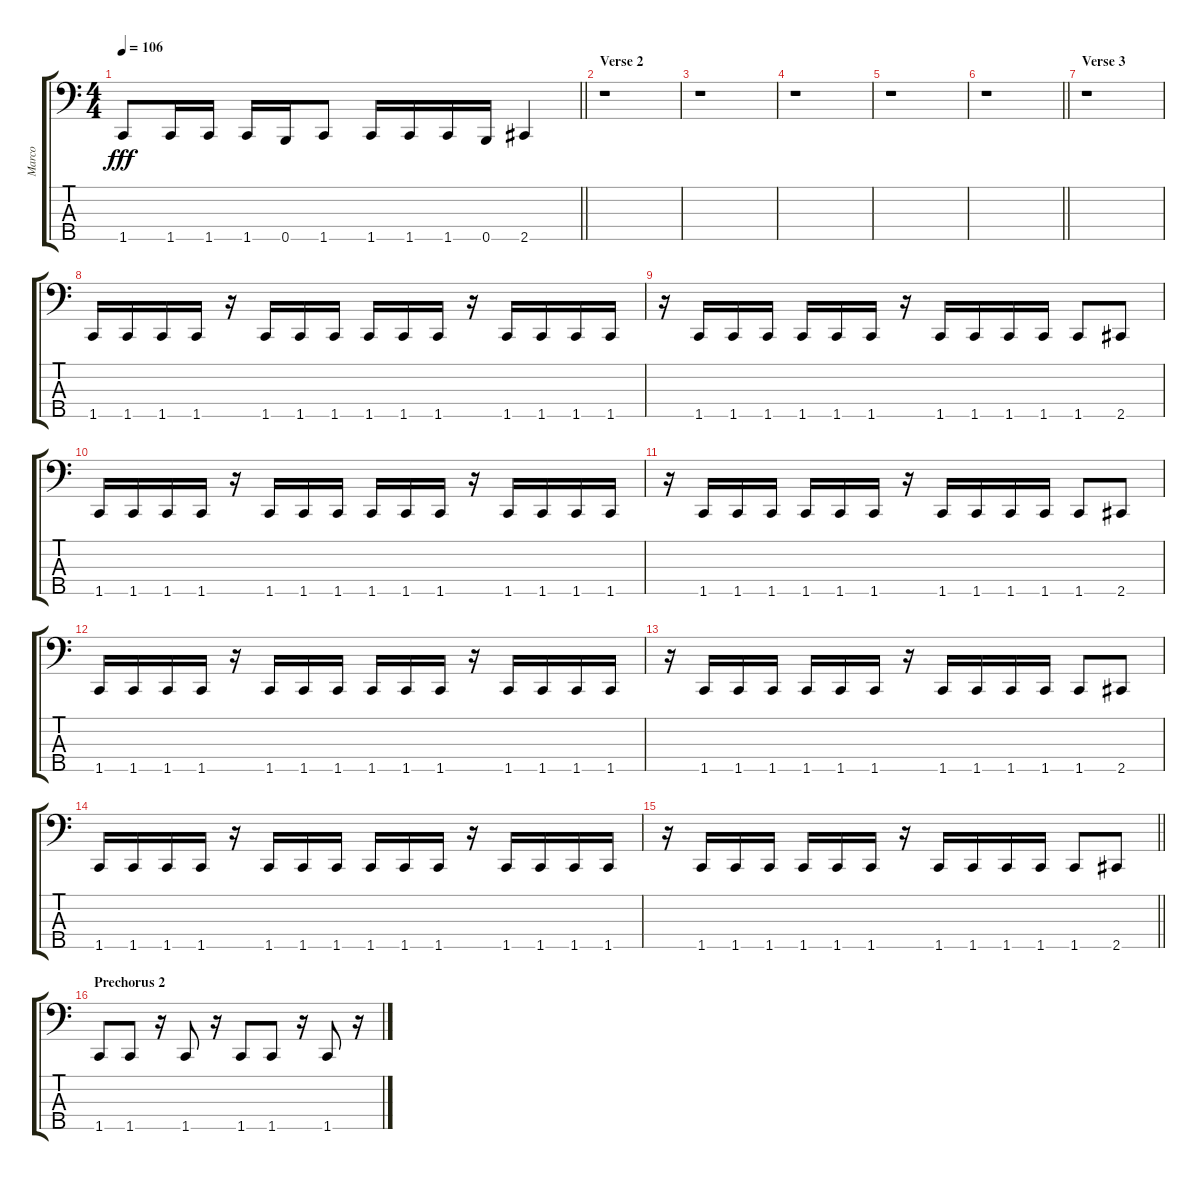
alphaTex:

\track ("Marco" "Marco") {instrument electricbassfinger}
\staff {score tabs}
\tuning (G2 D2 A1 E1 B0) {hide}
\ts (4 4)
\tempo 106
\clef f4
\barLineRight lightlight
\ks c
1.5.8{dy fff} 1.5.16 1.5.16 1.5.16 0.5.16 1.5.8 1.5.16 1.5.16 1.5.16 0.5.16 2.5.4 |
\section ("" "Verse 2")
r.1 |
r.1 |
r.1 |
r.1 |
\barLineRight lightlight
r.1 |
\section ("" "Verse 3")
r.1 |
1.5.16 1.5.16 1.5.16 1.5.16 r.16 1.5.16 1.5.16 1.5.16 1.5.16 1.5.16 1.5.16 r.16 1.5.16 1.5.16 1.5.16 1.5.16 |
r.16 1.5.16 1.5.16 1.5.16 1.5.16 1.5.16 1.5.16 r.16 1.5.16 1.5.16 1.5.16 1.5.16 1.5.8 2.5.8 |
1.5.16 1.5.16 1.5.16 1.5.16 r.16 1.5.16 1.5.16 1.5.16 1.5.16 1.5.16 1.5.16 r.16 1.5.16 1.5.16 1.5.16 1.5.16 |
r.16 1.5.16 1.5.16 1.5.16 1.5.16 1.5.16 1.5.16 r.16 1.5.16 1.5.16 1.5.16 1.5.16 1.5.8 2.5.8 |
1.5.16 1.5.16 1.5.16 1.5.16 r.16 1.5.16 1.5.16 1.5.16 1.5.16 1.5.16 1.5.16 r.16 1.5.16 1.5.16 1.5.16 1.5.16 |
r.16 1.5.16 1.5.16 1.5.16 1.5.16 1.5.16 1.5.16 r.16 1.5.16 1.5.16 1.5.16 1.5.16 1.5.8 2.5.8 |
1.5.16 1.5.16 1.5.16 1.5.16 r.16 1.5.16 1.5.16 1.5.16 1.5.16 1.5.16 1.5.16 r.16 1.5.16 1.5.16 1.5.16 1.5.16 |
\barLineRight lightlight
r.16 1.5.16 1.5.16 1.5.16 1.5.16 1.5.16 1.5.16 r.16 1.5.16 1.5.16 1.5.16 1.5.16 1.5.8 2.5.8 |
\section ("" "Prechorus 2")
1.5.8 1.5.8 r.16 1.5.8 r.16 1.5.8 1.5.8 r.16 1.5.8 r.16
